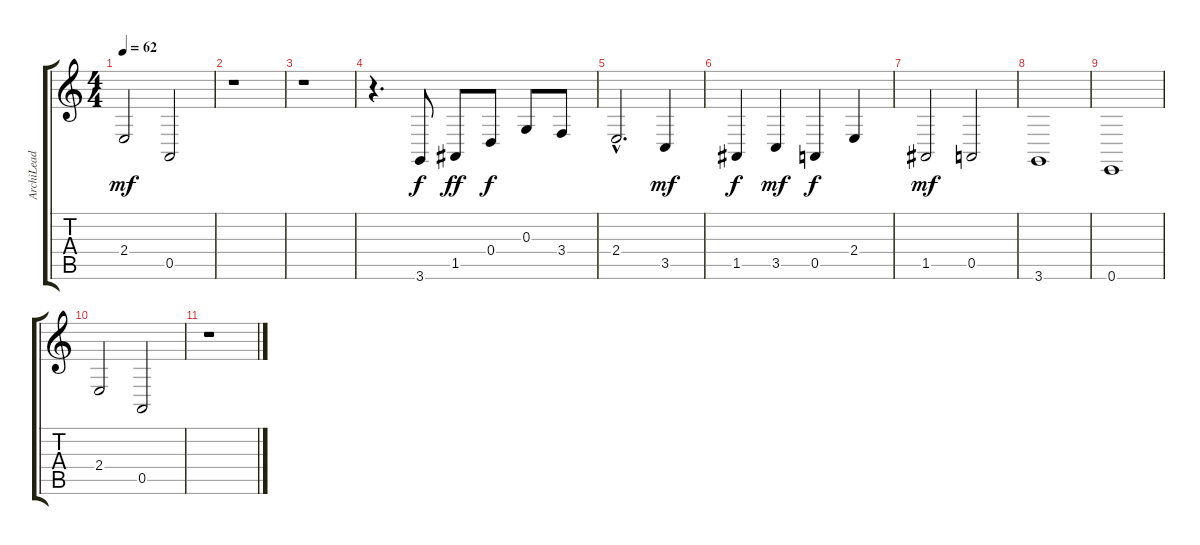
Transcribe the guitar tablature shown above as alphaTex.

\track ("ArchiLead" "ArchiLead") {instrument stringensemble1}
\staff {score tabs}
\tuning (E4 B3 G3 D3 A2 E2) {hide}
\ts (4 4)
\tempo 62
\clef g2
\ks c
2.4.2{dy mf} 0.5.2 |
r.1 |
r.1 |
r.4{d} 3.6.8{dy f} 1.5.8{dy ff} 0.4.8{dy f} 0.3.8 3.4.8 |
2.4{hac}.2{d} 3.5.4{dy mf} |
1.5.4{dy f} 3.5.4{dy mf} 0.5.4{dy f} 2.4.4 |
1.5.2{dy mf} 0.5.2 |
3.6.1 |
0.6.1 |
2.4.2 0.5.2 |
r.1
